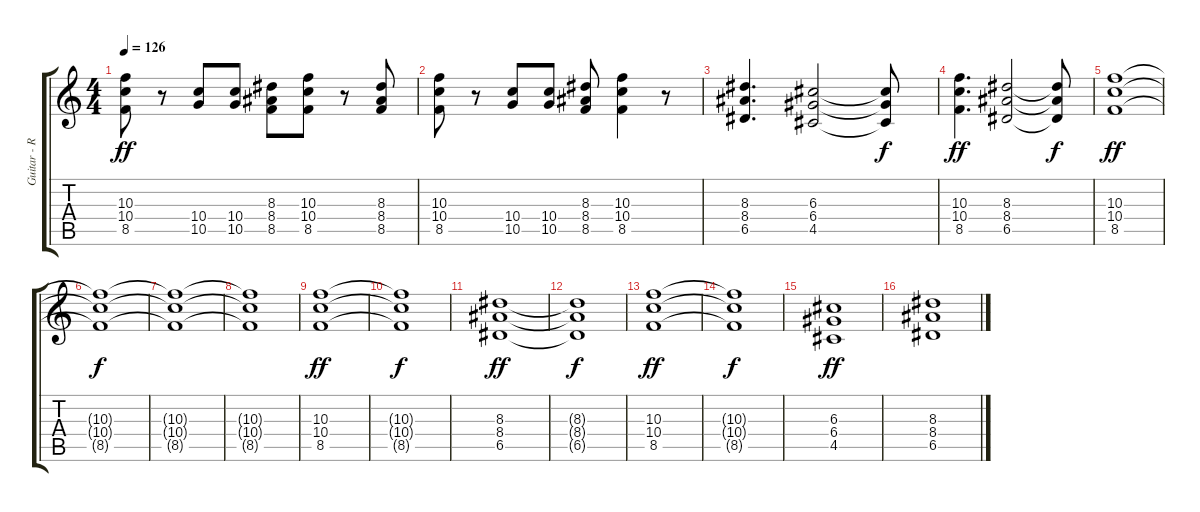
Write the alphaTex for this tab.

\track ("Guitar - Rhythm" "Guitar - R") {instrument overdrivenguitar}
\staff {score tabs}
\tuning (E4 B3 G3 D3 A2 E2) {hide}
\ts (4 4)
\tempo 126
\clef g2
\ks c
(10.3 10.4 8.5).8{dy ff} r.8 (10.4 10.5).8 (10.4 10.5).8 (8.3 8.4 8.5).8 (10.3 10.4 8.5).8 r.8 (8.3 8.4 8.5).8 |
(10.3 10.4 8.5).8 r.8 (10.4 10.5).8 (10.4 10.5).8 (8.3 8.4 8.5).8 (10.3 10.4 8.5).4 r.8 |
(8.3 8.4 6.5).4{d} (6.3 6.4 4.5).2 (6.3{t} 6.4{t} 4.5{t}).8{dy f} |
(10.3 10.4 8.5).4{d dy ff} (8.3 8.4 6.5).2 (8.3{t} 8.4{t} 6.5{t}).8{dy f} |
(10.3 10.4 8.5).1{dy ff} |
(10.3{t} 10.4{t} 8.5{t}).1{dy f} |
(10.3{t} 10.4{t} 8.5{t}).1 |
(10.3{t} 10.4{t} 8.5{t}).1 |
(10.3 10.4 8.5).1{dy ff} |
(10.3{t} 10.4{t} 8.5{t}).1{dy f} |
(8.3 8.4 6.5).1{dy ff} |
(8.3{t} 8.4{t} 6.5{t}).1{dy f} |
(10.3 10.4 8.5).1{dy ff} |
(10.3{t} 10.4{t} 8.5{t}).1{dy f} |
(6.3 6.4 4.5).1{dy ff} |
(8.3 8.4 6.5).1
